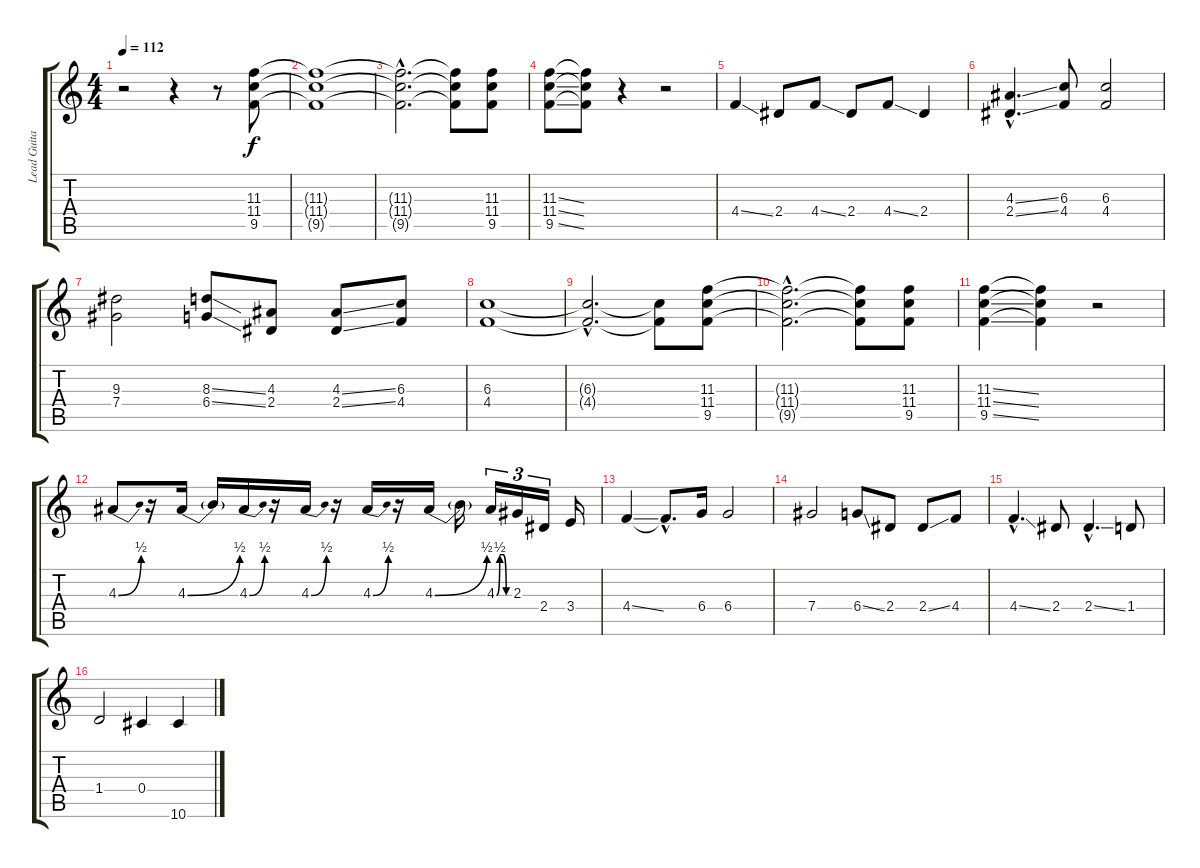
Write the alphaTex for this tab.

\track ("Lead Guitar" "Lead Guita") {instrument overdrivenguitar}
\staff {score tabs}
\tuning (Eb4 Bb3 Gb3 Db3 Ab2 Eb2) {hide}
\ts (4 4)
\tempo 112
\clef g2
\ks c
r.2{dy f instrument overdrivenguitar} r.4 r.8 (11.3 11.4 9.5).8 |
(11.3{t} 11.4{t} 9.5{t}).1 |
(11.3{hac t} 11.4{hac t} 9.5{hac t}).2{d} (11.3{t} 11.4{t} 9.5{t}).8 (11.3 11.4 9.5).8 |
(11.3{ss} 11.4{ss} 9.5{ss}).8 (11.3{t} 11.4{t} 9.5{t}).8 r.4 r.2 |
4.4{ss}.4 2.4.8 4.4{ss}.8 2.4.8 4.4{ss}.8 2.4.4 |
(4.3{ss hac} 2.4{ss hac}).4{d} (6.3 4.4).8 (6.3 4.4).2 |
(9.3 7.4).2 (8.3{ss} 6.4{ss}).8 (4.3 2.4).8 (4.3{ss} 2.4{ss}).8 (6.3 4.4).8 |
(6.3 4.4).1 |
(6.3{hac t} 4.4{hac t}).2{d} (6.3{t} 4.4{t}).8 (11.3 11.4 9.5).8 |
(11.3{hac t} 11.4{hac t} 9.5{hac t}).2{d} (11.3{t} 11.4{t} 9.5{t}).8 (11.3 11.4 9.5).8 |
(11.3{ss} 11.4{ss} 9.5{ss}).4 (11.3{t} 11.4{t} 9.5{t}).4 r.2 |
4.3{be (bend 0 0 60 2)}.8 r.16 4.3{be (bend 0 0 60 2)}.16 4.3{t}.16 4.3{be (bend 0 0 60 2)}.16 r.16 4.3{be (bend 0 0 60 2)}.16 r.16 4.3{be (bend 0 0 60 2)}.16 r.16 4.3{be (bend 0 0 60 2)}.16 4.3{t}.16 4.3{be (custom 0 0 15 2 30 2 45 0 60 0)}.16{tu (3 2)} 2.3.16{tu (3 2)} 2.4.16{tu (3 2)} 3.4.16 |
4.4{ss}.4 4.4{hac t}.8{d} 6.4.16 6.4.2 |
7.4.2 6.4{ss}.8 2.4.8 2.4{ss}.8 4.4.8 |
4.4{ss hac}.4{d} 2.4.8 2.4{ss hac}.4{d} 1.4.8 |
1.4.2 0.4.4 10.6{ss}.4
